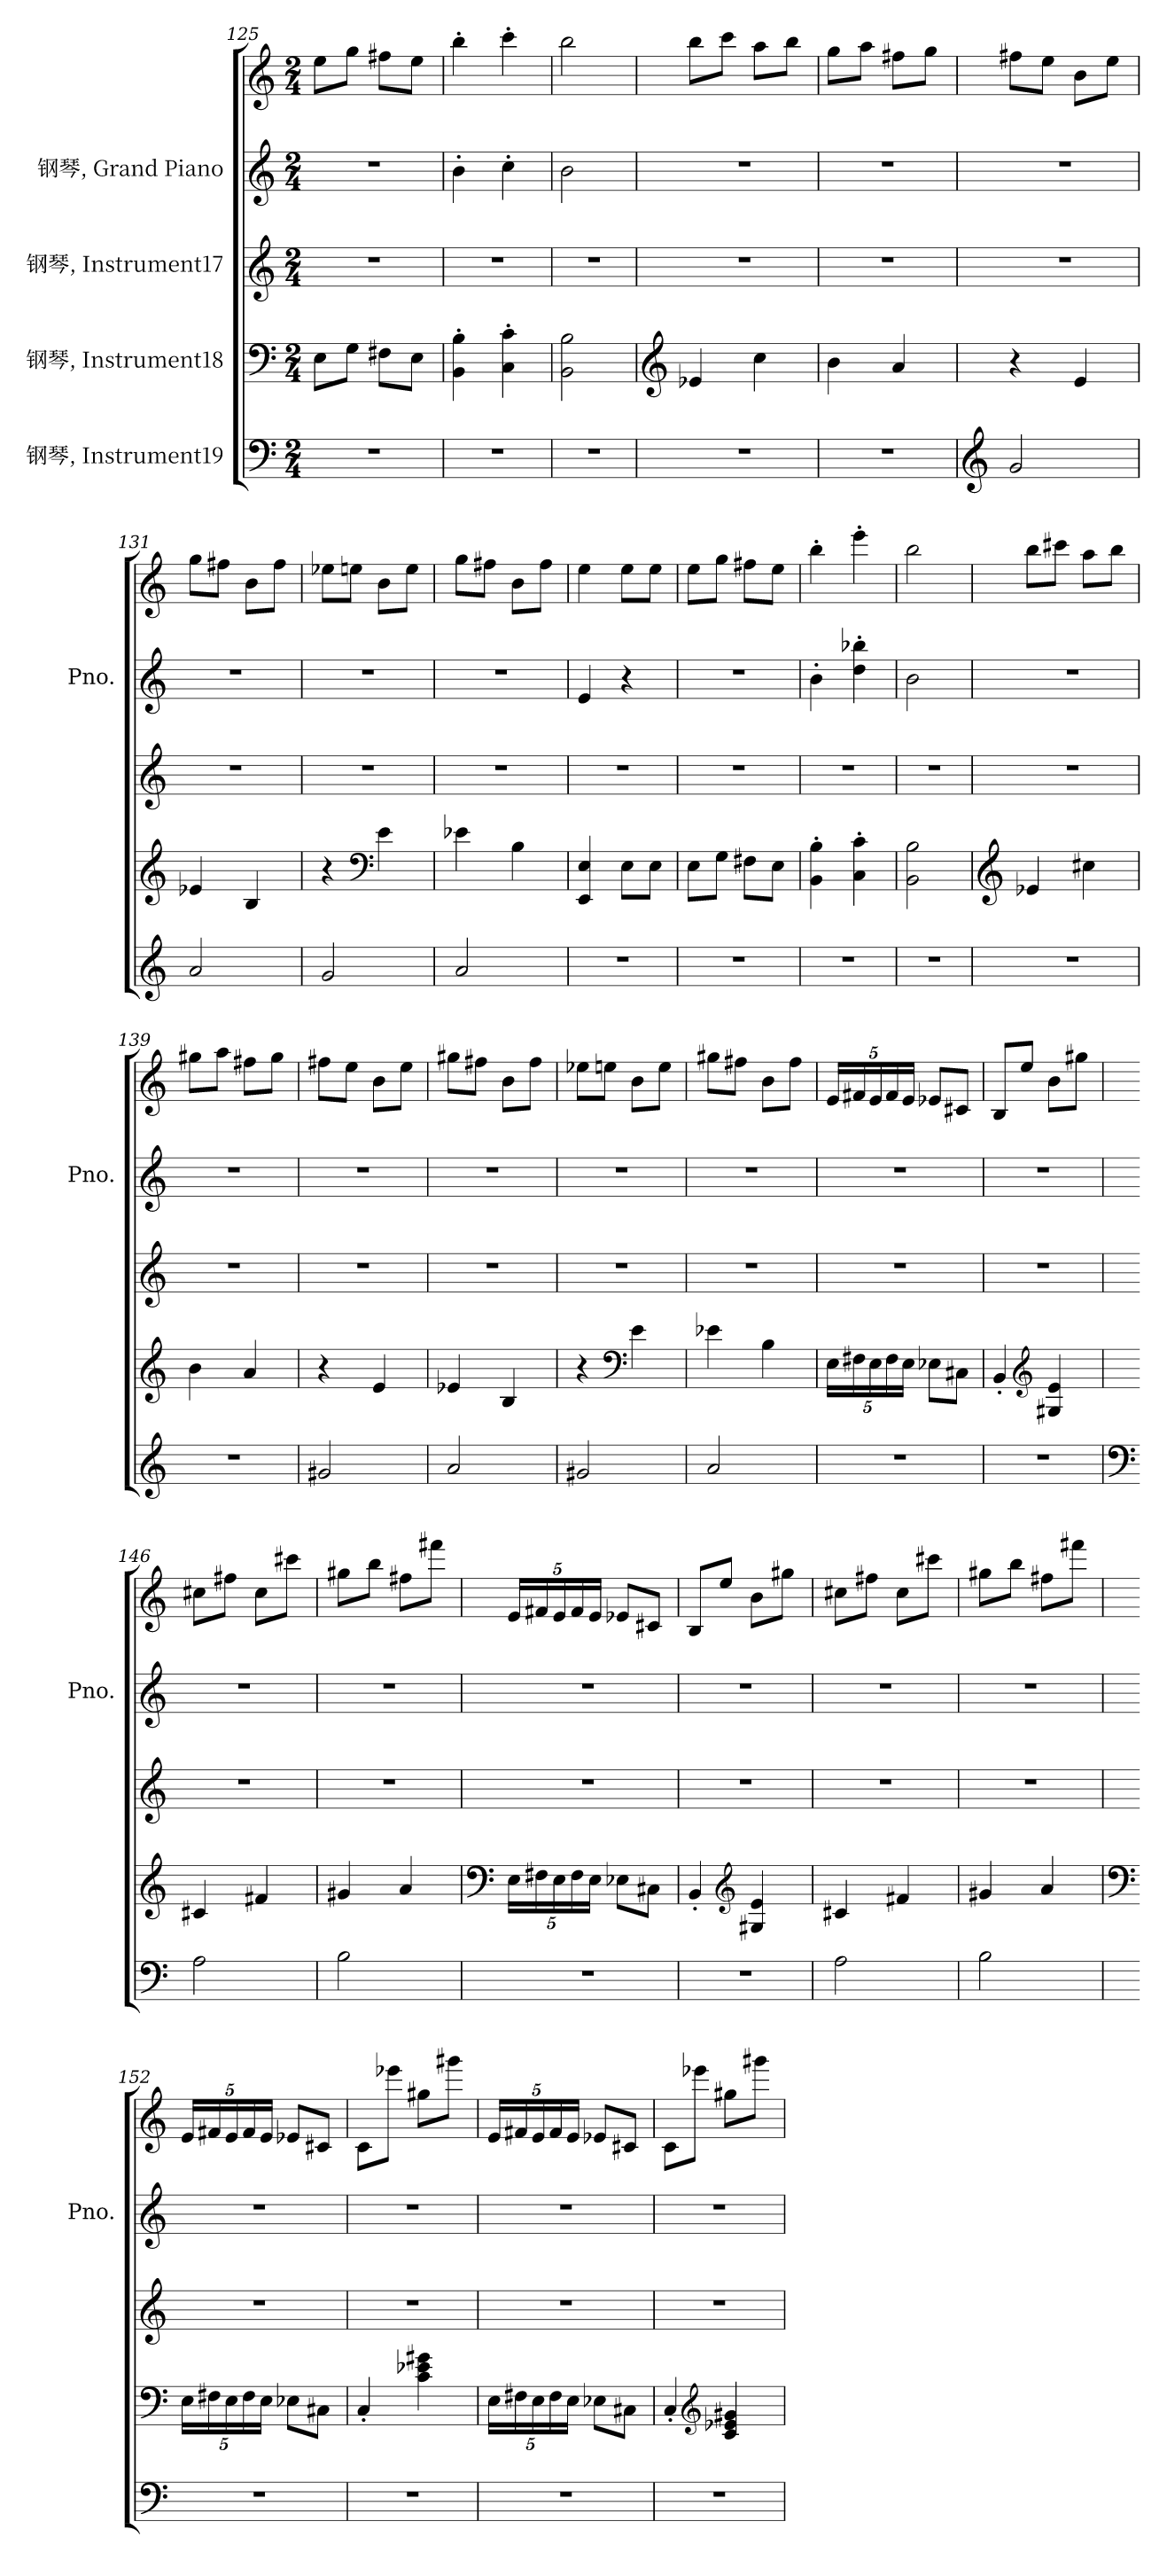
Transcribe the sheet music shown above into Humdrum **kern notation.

**kern	**kern	**kern	**kern	**kern
*part4	*part3	*part2	*part1	*part1
*staff5	*staff4	*staff3	*staff2	*staff1
*I"钢琴, Instrument19	*I"钢琴, Instrument18	*I"钢琴, Instrument17	*I"钢琴, Grand Piano	*
*	*	*	*I'Pno.	*
*clefF4	*clefF4	*clefG2	*clefG2	*clefG2
*k[]	*k[]	*k[]	*k[]	*k[]
*M2/4	*M2/4	*M2/4	*M2/4	*M2/4
=125	=125	=125	=125	=125
2r	8E\L	2r	2r	8ee\L
.	8G\J	.	.	8gg\J
.	8F#X\L	.	.	8ff#X\L
.	8E\J	.	.	8ee\J
=126	=126	=126	=126	=126
2r	4BB\' 4B\'	2r	4b'\	4bb'\
.	4C\' 4c\'	.	4cc'\	4ccc'\
=127	=127	=127	=127	=127
2r	2BB\ 2B\	2r	2b\	2bb\
!!LO:PB:g=z
=128	=128	=128	=128	=128
*	*clefG2	*	*	*
2r	4e-X/	2r	2r	8bb\L
.	.	.	.	8ccc\J
.	4cc\	.	.	8aa\L
.	.	.	.	8bb\J
=129	=129	=129	=129	=129
2r	4b\	2r	2r	8gg\L
.	.	.	.	8aa\J
.	4a/	.	.	8ff#X\L
.	.	.	.	8gg\J
=130	=130	=130	=130	=130
*clefG2	*	*	*	*
2g/	4r	2r	2r	8ff#X\L
.	.	.	.	8ee\J
.	4e/	.	.	8b\L
.	.	.	.	8ee\J
=131	=131	=131	=131	=131
2a/	4e-X/	2r	2r	8gg\L
.	.	.	.	8ff#X\J
.	4B/	.	.	8b\L
.	.	.	.	8ff#\J
=132	=132	=132	=132	=132
2g/	4r	2r	2r	8ee-X\L
.	.	.	.	8een\J
*	*clefF4	*	*	*
.	4e\	.	.	8b\L
.	.	.	.	8ee\J
=133	=133	=133	=133	=133
2a/	4e-X\	2r	2r	8gg\L
.	.	.	.	8ff#X\J
.	4B\	.	.	8b\L
.	.	.	.	8ff#\J
=134	=134	=134	=134	=134
2r	4EE/ 4E/	2r	4e/	4ee\
.	8E\L	.	4r	8ee\L
.	8E\J	.	.	8ee\J
!!LO:LB:g=z
=135	=135	=135	=135	=135
2r	8E\L	2r	2r	8ee\L
.	8G\J	.	.	8gg\J
.	8F#X\L	.	.	8ff#X\L
.	8E\J	.	.	8ee\J
=136	=136	=136	=136	=136
2r	4BB\' 4B\'	2r	4b'\	4bb'\
.	4C\' 4c\'	.	4dd\' 4bb-X\'	4eee'\
=137	=137	=137	=137	=137
2r	2BB\ 2B\	2r	2b\	2bb\
=138	=138	=138	=138	=138
*	*clefG2	*	*	*
2r	4e-X/	2r	2r	8bb\L
.	.	.	.	8ccc#X\J
.	4cc#X\	.	.	8aa\L
.	.	.	.	8bb\J
=139	=139	=139	=139	=139
2r	4b\	2r	2r	8gg#X\L
.	.	.	.	8aa\J
.	4a/	.	.	8ff#X\L
.	.	.	.	8gg#\J
=140	=140	=140	=140	=140
2g#X/	4r	2r	2r	8ff#X\L
.	.	.	.	8ee\J
.	4e/	.	.	8b\L
.	.	.	.	8ee\J
=141	=141	=141	=141	=141
2a/	4e-X/	2r	2r	8gg#X\L
.	.	.	.	8ff#X\J
.	4B/	.	.	8b\L
.	.	.	.	8ff#\J
!!LO:PB:g=z
=142	=142	=142	=142	=142
2g#X/	4r	2r	2r	8ee-X\L
.	.	.	.	8een\J
*	*clefF4	*	*	*
.	4e\	.	.	8b\L
.	.	.	.	8ee\J
=143	=143	=143	=143	=143
2a/	4e-X\	2r	2r	8gg#X\L
.	.	.	.	8ff#X\J
.	4B\	.	.	8b\L
.	.	.	.	8ff#\J
=144	=144	=144	=144	=144
*	*Xbrackettup	*	*	*Xbrackettup
2r	20E\LL	2r	2r	20e/LL
.	20F#X\	.	.	20f#X/
.	20E\	.	.	20e/
.	20F#\	.	.	20f#/
.	20E\JJ	.	.	20e/JJ
.	8E-X\L	.	.	8e-X/L
.	8C#X\J	.	.	8c#X/J
=145	=145	=145	=145	=145
2r	4BB'/	2r	2r	8B/L
.	.	.	.	8ee/J
*	*clefG2	*	*	*
.	4G#X/ 4e/	.	.	8b\L
.	.	.	.	8gg#X\J
=146	=146	=146	=146	=146
*clefF4	*	*	*	*
2A\	4c#X/	2r	2r	8cc#X\L
.	.	.	.	8ff#X\J
.	4f#X/	.	.	8cc#\L
.	.	.	.	8ccc#X\J
!!LO:LB:g=z
=147	=147	=147	=147	=147
2B\	4g#X/	2r	2r	8gg#X\L
.	.	.	.	8bb\J
.	4a/	.	.	8ff#X\L
.	.	.	.	8fff#X\J
=148	=148	=148	=148	=148
*	*clefF4	*	*	*
2r	20E\LL	2r	2r	20e/LL
.	20F#X\	.	.	20f#X/
.	20E\	.	.	20e/
.	20F#\	.	.	20f#/
.	20E\JJ	.	.	20e/JJ
.	8E-X\L	.	.	8e-X/L
.	8C#X\J	.	.	8c#X/J
=149	=149	=149	=149	=149
2r	4BB'/	2r	2r	8B/L
.	.	.	.	8ee/J
*	*clefG2	*	*	*
.	4G#X/ 4e/	.	.	8b\L
.	.	.	.	8gg#X\J
=150	=150	=150	=150	=150
2A\	4c#X/	2r	2r	8cc#X\L
.	.	.	.	8ff#X\J
.	4f#X/	.	.	8cc#\L
.	.	.	.	8ccc#X\J
=151	=151	=151	=151	=151
2B\	4g#X/	2r	2r	8gg#X\L
.	.	.	.	8bb\J
.	4a/	.	.	8ff#X\L
.	.	.	.	8fff#X\J
!!LO:PB:g=z
=152	=152	=152	=152	=152
*	*clefF4	*	*	*
2r	20E\LL	2r	2r	20e/LL
.	20F#X\	.	.	20f#X/
.	20E\	.	.	20e/
.	20F#\	.	.	20f#/
.	20E\JJ	.	.	20e/JJ
.	8E-X\L	.	.	8e-X/L
.	8C#X\J	.	.	8c#X/J
=153	=153	=153	=153	=153
2r	4C'/	2r	2r	8c\L
.	.	.	.	8eee-X\J
.	4c\ 4e-X\ 4g#X\	.	.	8gg#X\L
.	.	.	.	8ggg#X\J
=154	=154	=154	=154	=154
2r	20E\LL	2r	2r	20e/LL
.	20F#X\	.	.	20f#X/
.	20E\	.	.	20e/
.	20F#\	.	.	20f#/
.	20E\JJ	.	.	20e/JJ
.	8E-X\L	.	.	8e-X/L
.	8C#X\J	.	.	8c#X/J
=155	=155	=155	=155	=155
2r	4C'/	2r	2r	8c\L
.	.	.	.	8eee-X\J
*	*clefG2	*	*	*
.	4c/ 4e-X/ 4g#X/	.	.	8gg#X\L
.	.	.	.	8ggg#X\J
=	=	=	=	=
*-	*-	*-	*-	*-
